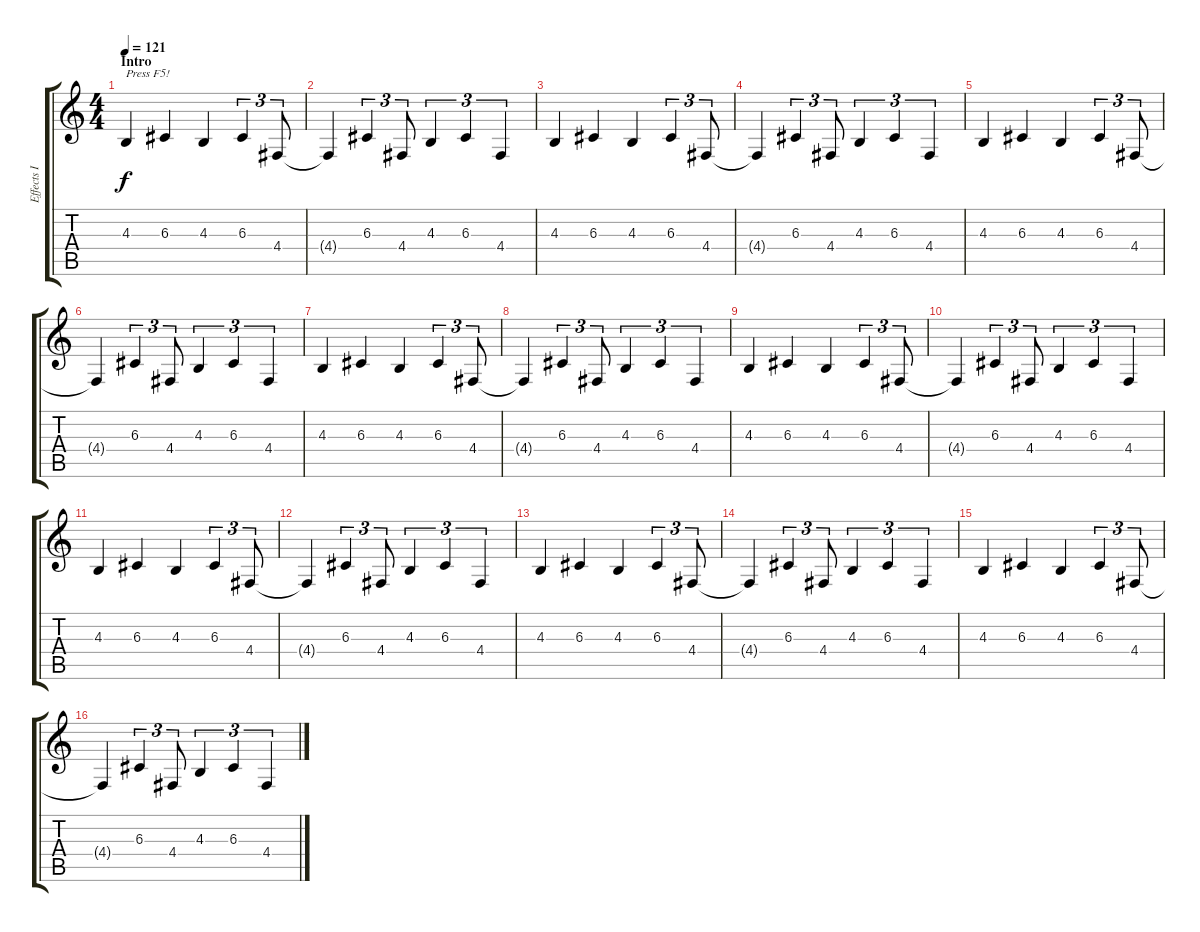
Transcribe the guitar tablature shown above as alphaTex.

\track ("Effects I" "Effects I") {instrument xylophone}
\staff {score tabs}
\tuning (E4 B3 G3 D3 A2 E2) {hide}
\ts (4 4)
\section ("" "Intro")
\tempo 121
\clef g2
\ks c
4.3.4{txt "Press F5!" dy f volume 13 instrument xylophone} 6.3.4 4.3.4 6.3.4{tu (3 2)} 4.4.8{tu (3 2)} |
4.4{t}.4 6.3.4{tu (3 2)} 4.4.8{tu (3 2)} 4.3.4{tu (3 2)} 6.3.4{tu (3 2)} 4.4.4{tu (3 2)} |
4.3.4 6.3.4 4.3.4 6.3.4{tu (3 2)} 4.4.8{tu (3 2)} |
4.4{t}.4 6.3.4{tu (3 2)} 4.4.8{tu (3 2)} 4.3.4{tu (3 2)} 6.3.4{tu (3 2)} 4.4.4{tu (3 2)} |
4.3.4 6.3.4 4.3.4 6.3.4{tu (3 2)} 4.4.8{tu (3 2)} |
4.4{t}.4 6.3.4{tu (3 2)} 4.4.8{tu (3 2)} 4.3.4{tu (3 2)} 6.3.4{tu (3 2)} 4.4.4{tu (3 2)} |
4.3.4 6.3.4 4.3.4 6.3.4{tu (3 2)} 4.4.8{tu (3 2)} |
4.4{t}.4 6.3.4{tu (3 2)} 4.4.8{tu (3 2)} 4.3.4{tu (3 2)} 6.3.4{tu (3 2)} 4.4.4{tu (3 2)} |
4.3.4 6.3.4 4.3.4 6.3.4{tu (3 2)} 4.4.8{tu (3 2)} |
4.4{t}.4 6.3.4{tu (3 2)} 4.4.8{tu (3 2)} 4.3.4{tu (3 2)} 6.3.4{tu (3 2)} 4.4.4{tu (3 2)} |
4.3.4 6.3.4 4.3.4 6.3.4{tu (3 2)} 4.4.8{tu (3 2)} |
4.4{t}.4 6.3.4{tu (3 2)} 4.4.8{tu (3 2)} 4.3.4{tu (3 2)} 6.3.4{tu (3 2)} 4.4.4{tu (3 2)} |
4.3.4 6.3.4 4.3.4 6.3.4{tu (3 2)} 4.4.8{tu (3 2)} |
4.4{t}.4 6.3.4{tu (3 2)} 4.4.8{tu (3 2)} 4.3.4{tu (3 2)} 6.3.4{tu (3 2)} 4.4.4{tu (3 2)} |
4.3.4 6.3.4 4.3.4 6.3.4{tu (3 2)} 4.4.8{tu (3 2)} |
4.4{t}.4 6.3.4{tu (3 2)} 4.4.8{tu (3 2)} 4.3.4{tu (3 2)} 6.3.4{tu (3 2)} 4.4.4{tu (3 2)}
